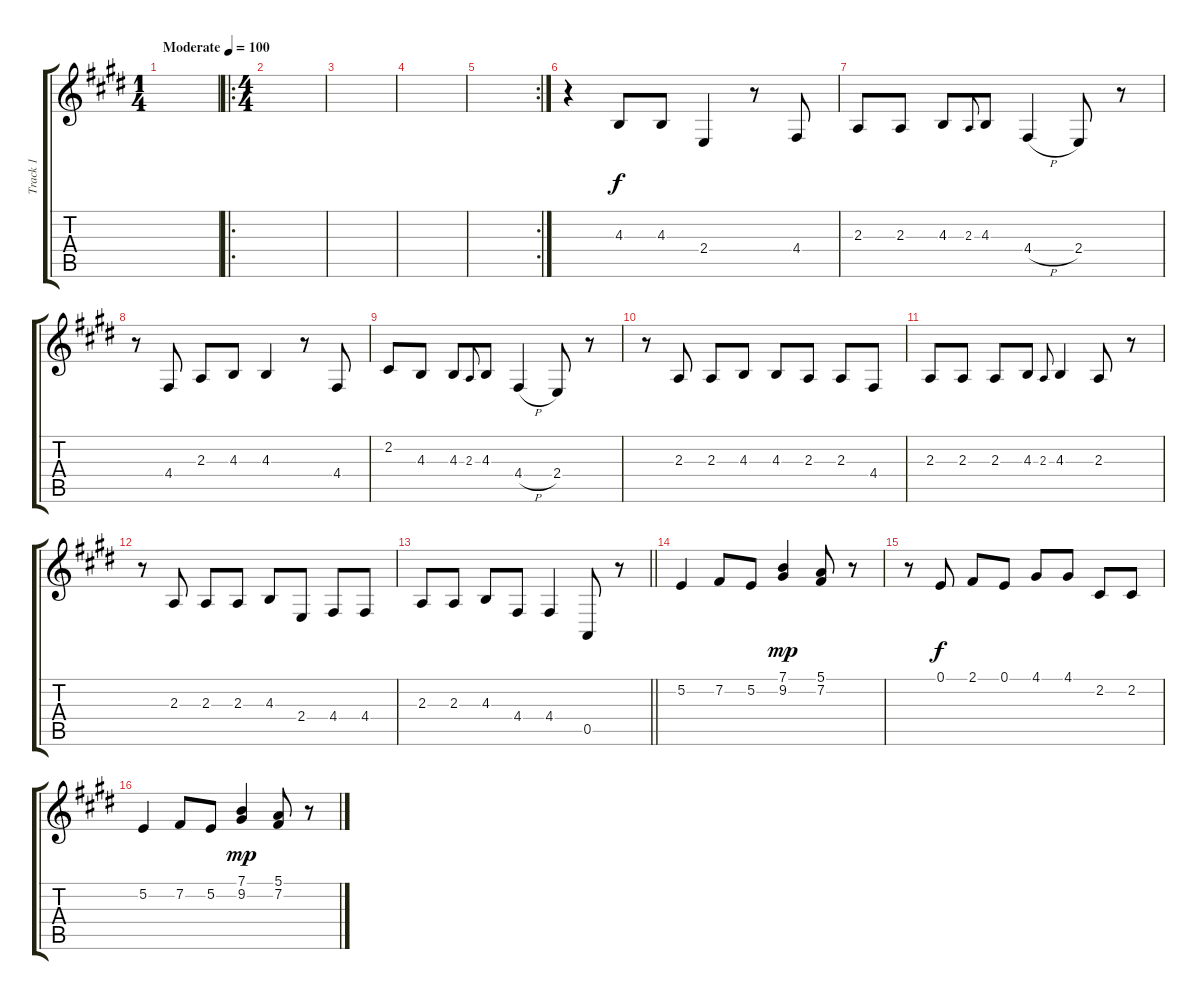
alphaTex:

\track ("Track 1" "Track 1") {instrument tenorsax}
\staff {score tabs}
\tuning (E4 B3 G3 D3 A2 E2) {hide}
\ts (1 4)
\tempo (100 "Moderate")
\clef g2
\ks e
|
\ro
\ts (4 4)
|
|
|
\rc 2
|
r.4 4.3.8 4.3.8 2.4.4 r.8 4.4.8 |
2.3.8 2.3.8 4.3.8 2.3.8{gr onbeat} 4.3.8 4.4{h}.4 2.4.8 r.8 |
r.8 4.4.8 2.3.8 4.3.8 4.3.4 r.8 4.4.8 |
2.2.8 4.3.8 4.3.8 2.3.8{gr onbeat} 4.3.8 4.4{h}.4 2.4.8 r.8 |
r.8 2.3.8 2.3.8 4.3.8 4.3.8 2.3.8 2.3.8 4.4.8 |
2.3.8 2.3.8 2.3.8 4.3.8 2.3.8{gr onbeat} 4.3.4 2.3.8 r.8 |
r.8 2.3.8 2.3.8 2.3.8 4.3.8 2.4.8 4.4.8 4.4.8 |
\barLineRight lightlight
2.3.8 2.3.8 4.3.8 4.4.8 4.4.4 0.5.8 r.8 |
5.2.4 7.2.8 5.2.8 (7.1 9.2).4{dy mp} (5.1 7.2).8 r.8 |
r.8 0.1.8{dy f} 2.1.8 0.1.8 4.1.8 4.1.8 2.2.8 2.2.8 |
5.2.4 7.2.8 5.2.8 (7.1 9.2).4{dy mp} (5.1 7.2).8 r.8
